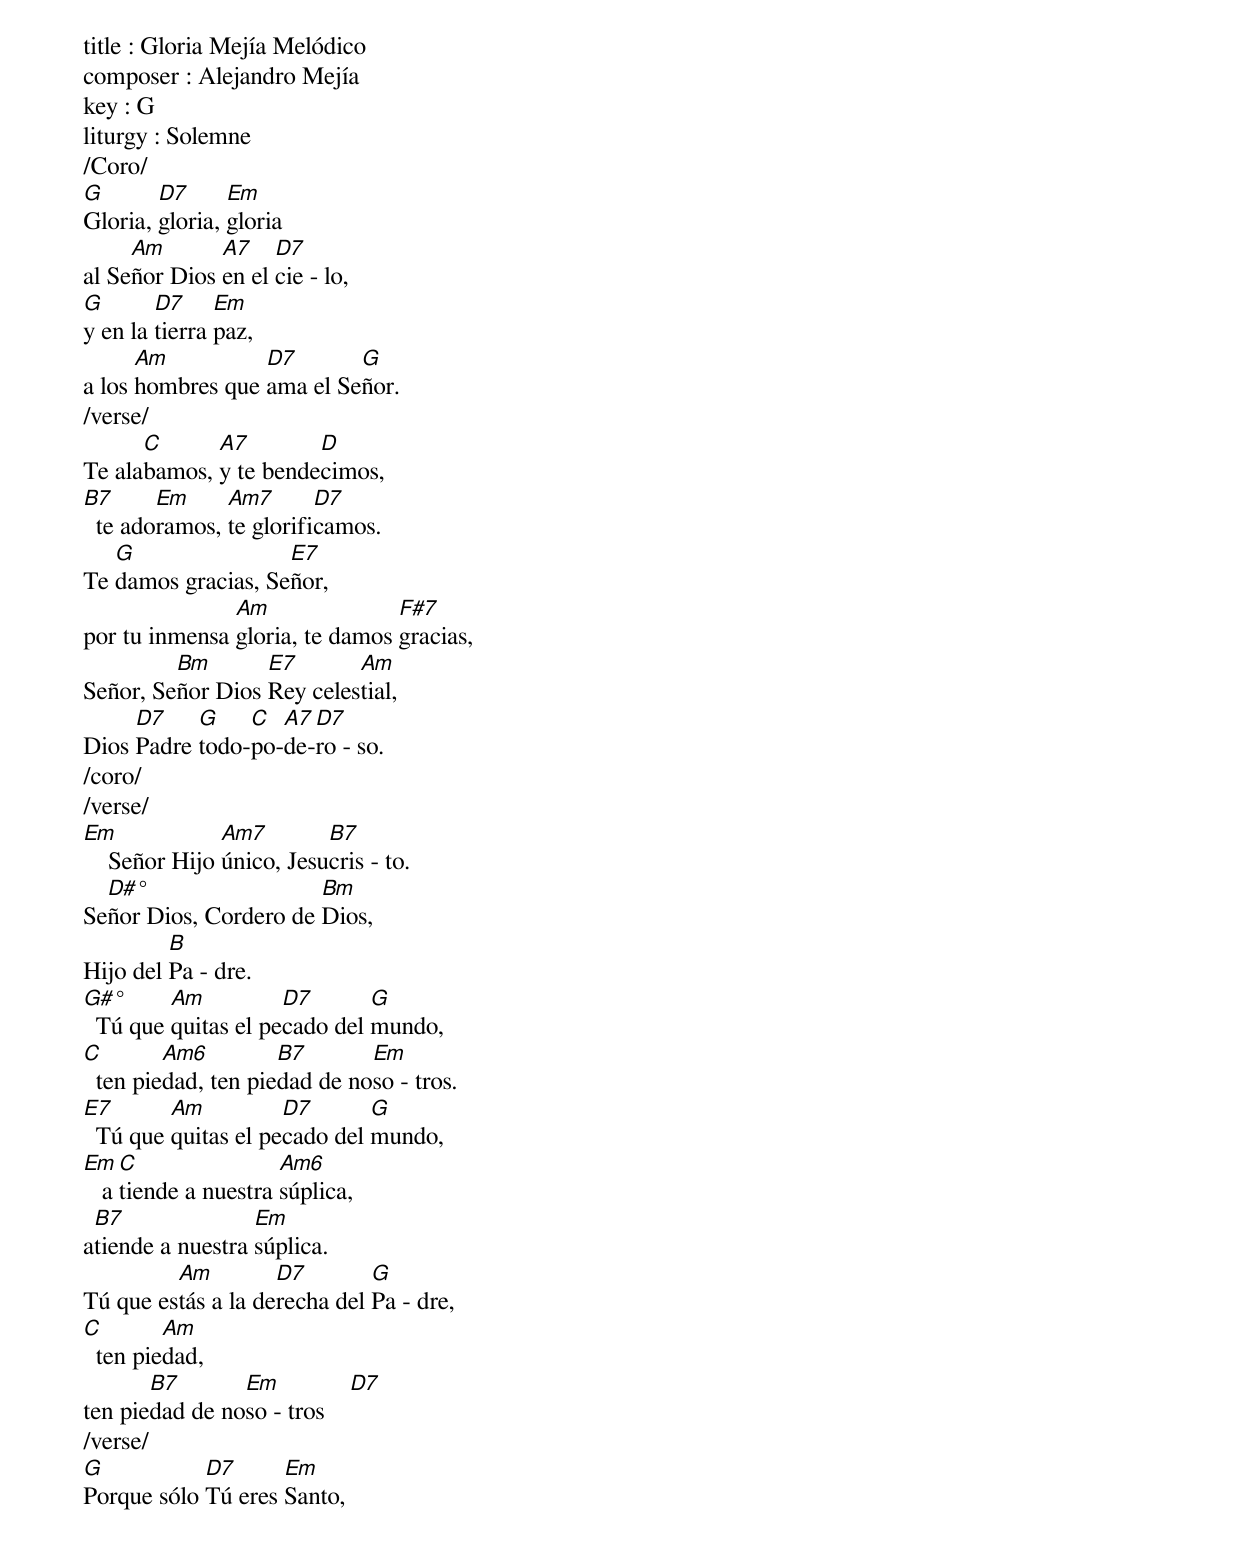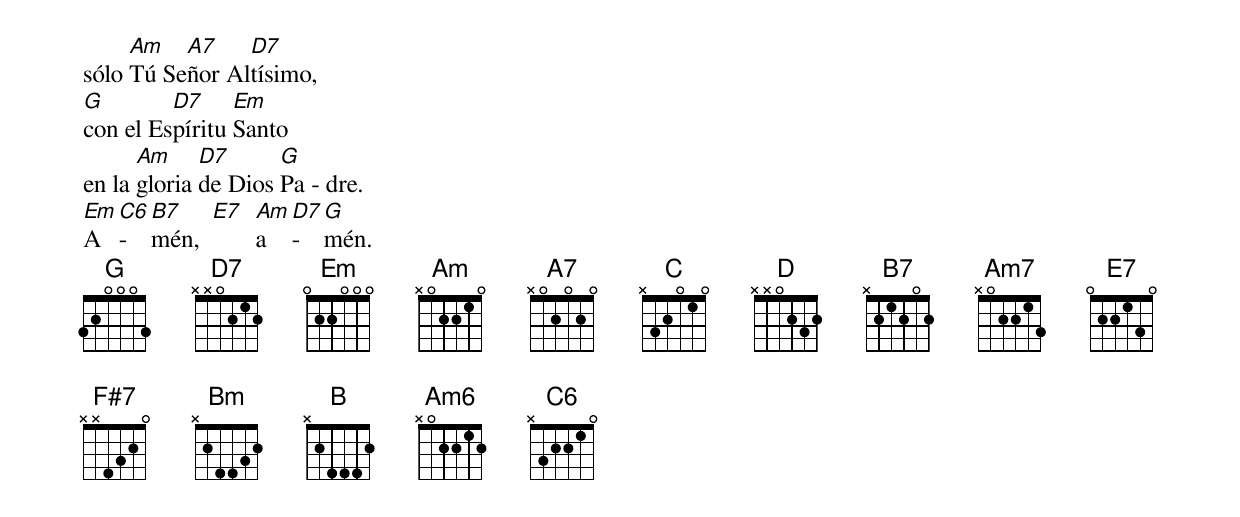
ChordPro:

title : Gloria Mejía Melódico
composer : Alejandro Mejía
key : G
liturgy : Solemne
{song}
/Coro/
[G]Gloria, [D7]gloria, [Em]gloria
al Se[Am]ñor Dios [A7]en el [D7]cie - lo,
[G]y en la [D7]tierra [Em]paz,
a los [Am]hombres que [D7]ama el Se[G]ñor.
/verse/
Te ala[C]bamos, [A7]y te bende[D]cimos,
[B7]  te ado[Em]ramos, [Am7]te glorifi[D7]camos.
Te [G]damos gracias, Se[E7]ñor,
por tu inmensa [Am]gloria, te damos [F#7]gracias,
Señor, Se[Bm]ñor Dios [E7]Rey celes[Am]tial,
Dios [D7]Padre [G]todo-[C]po-[A7]de-[D7]ro - so.
/coro/
/verse/
[Em]    Señor Hijo [Am7]único, Jesu[B7]cris - to.
Se[D#°]ñor Dios, Cordero de [Bm]Dios,
Hijo del [B]Pa - dre.
[G#°]  Tú que [Am]quitas el pe[D7]cado del [G]mundo,
[C]  ten pie[Am6]dad, ten pie[B7]dad de no[Em]so - tros.
[E7]  Tú que [Am]quitas el pe[D7]cado del [G]mundo,
[Em]   a[C]tiende a nuestra [Am6]súplica,
a[B7]tiende a nuestra [Em]súplica.
Tú que es[Am]tás a la de[D7]recha del [G]Pa - dre,
[C]  ten pie[Am]dad,
ten pie[B7]dad de no[Em]so - tros    [D7]
/verse/
[G]Porque sólo [D7]Tú eres [Em]Santo,
sólo [Am]Tú Se[A7]ñor Al[D7]tísimo,
[G]con el Es[D7]píritu [Em]Santo
en la [Am]gloria [D7]de Dios [G]Pa - dre.
[Em]A [C6]- [B7]mén,  [E7]  [Am]a [D7]- [G]mén.
